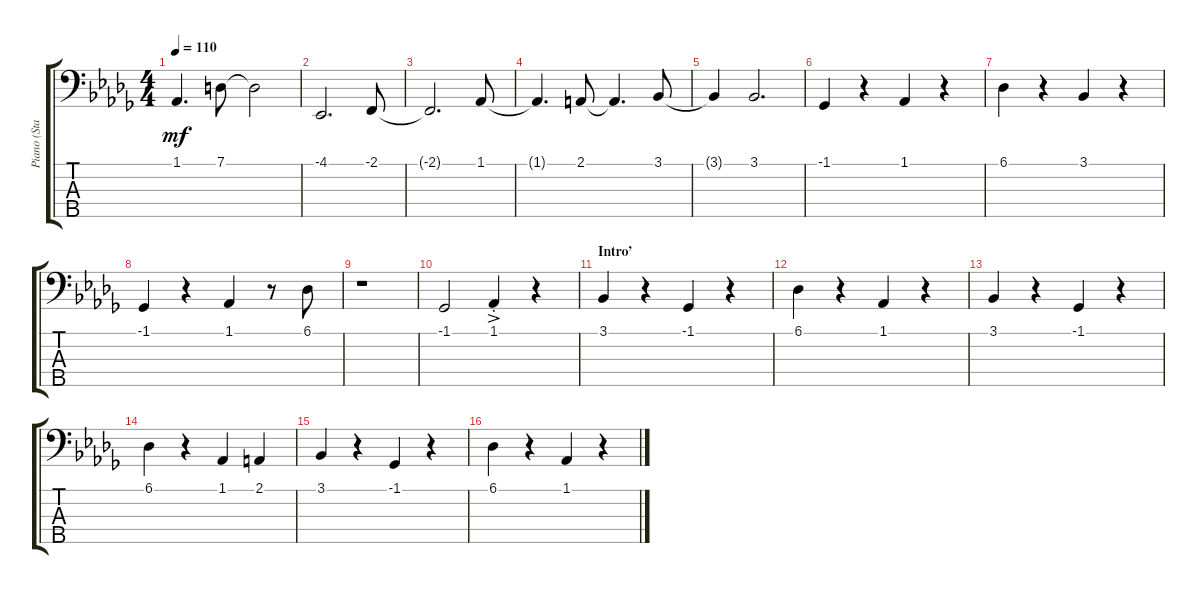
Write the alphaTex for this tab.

\track ("Piano (Staff 2)" "Piano (Sta") {instrument acousticgrandpiano}
\staff {score tabs}
\tuning (G2 D2 A1 E1 B0) {hide}
\ts (4 4)
\tempo 110
\clef f4
\ks db
1.1{t}.4{d dy mf} 7.1.8 7.1{t}.2 |
-4.1.2{d} -2.1.8 |
-2.1{t}.2{d} 1.1.8 |
1.1{t}.4{d} 2.1.8 2.1{t}.4{d} 3.1.8 |
3.1{t}.4 3.1.2{d} |
-1.1.4 r.4 1.1.4 r.4 |
6.1.4 r.4 3.1.4 r.4 |
-1.1.4 r.4 1.1.4 r.8 6.1.8 |
r.1 |
-1.1.2 1.1{ac st}.4 r.4 |
\section ("" "Intro’")
3.1.4 r.4 -1.1.4 r.4 |
6.1.4 r.4 1.1.4 r.4 |
3.1.4 r.4 -1.1.4 r.4 |
6.1.4 r.4 1.1.4 2.1.4 |
3.1.4 r.4 -1.1.4 r.4 |
6.1.4 r.4 1.1.4 r.4
